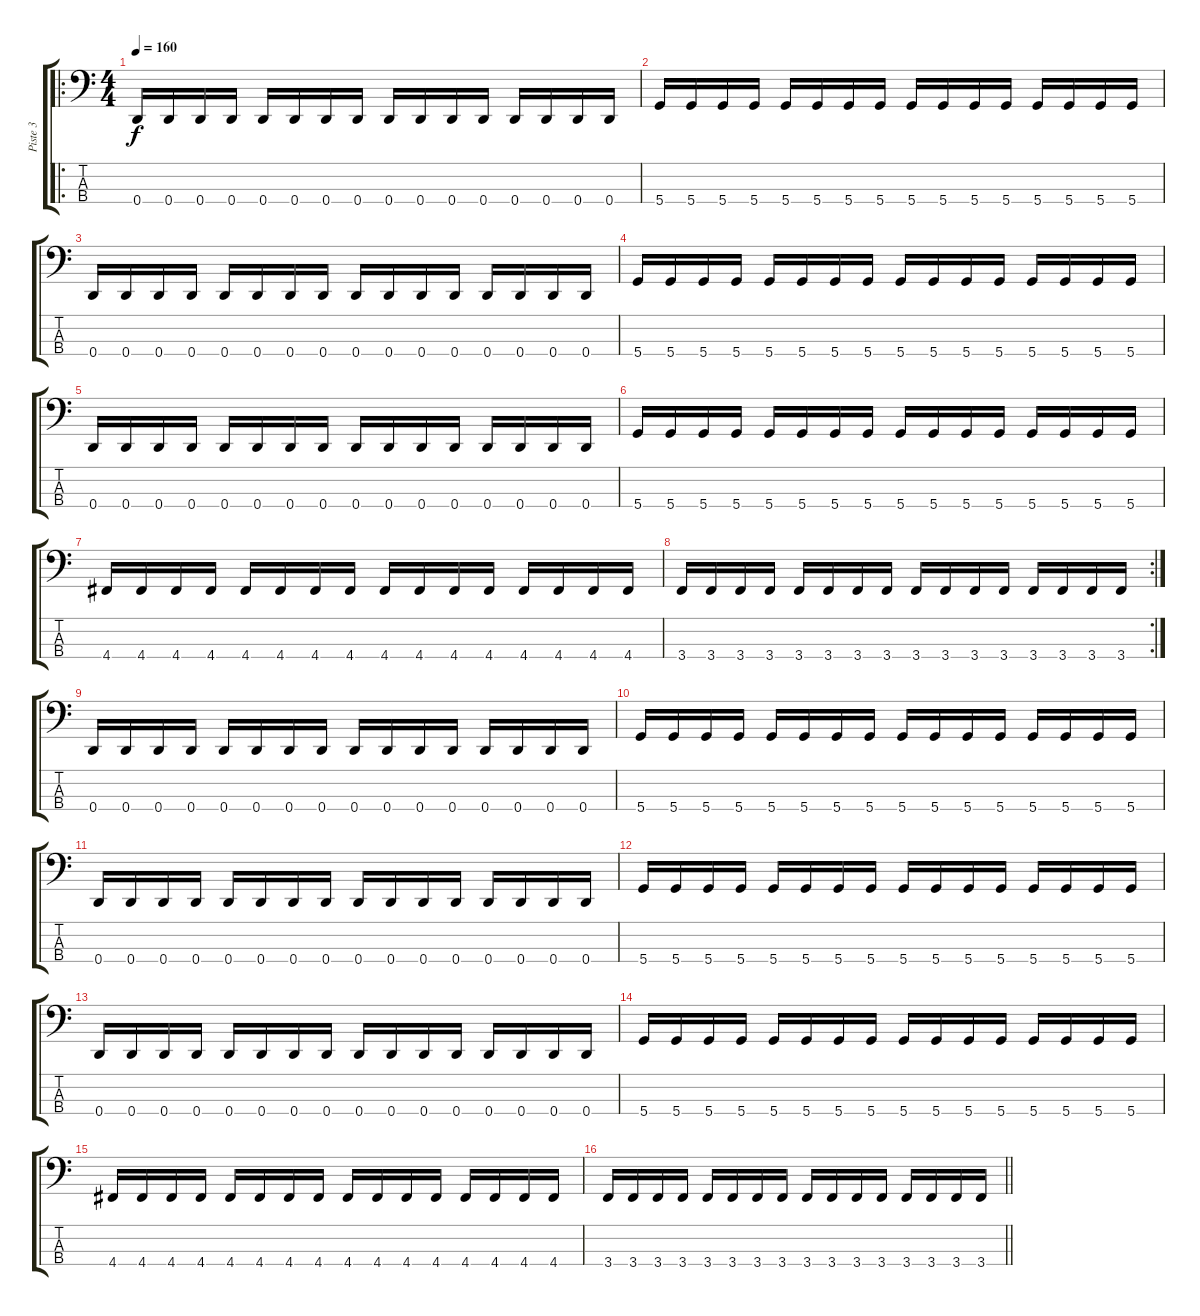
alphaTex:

\track ("Piste 3" "Piste 3") {instrument electricbassfinger}
\staff {score tabs}
\tuning (F2 C2 G1 D1) {hide}
\ro
\ts (4 4)
\tempo 160
\clef f4
\ks c
0.4.16{dy f} 0.4.16 0.4.16 0.4.16 0.4.16 0.4.16 0.4.16 0.4.16 0.4.16 0.4.16 0.4.16 0.4.16 0.4.16 0.4.16 0.4.16 0.4.16 |
5.4.16 5.4.16 5.4.16 5.4.16 5.4.16 5.4.16 5.4.16 5.4.16 5.4.16 5.4.16 5.4.16 5.4.16 5.4.16 5.4.16 5.4.16 5.4.16 |
0.4.16 0.4.16 0.4.16 0.4.16 0.4.16 0.4.16 0.4.16 0.4.16 0.4.16 0.4.16 0.4.16 0.4.16 0.4.16 0.4.16 0.4.16 0.4.16 |
5.4.16 5.4.16 5.4.16 5.4.16 5.4.16 5.4.16 5.4.16 5.4.16 5.4.16 5.4.16 5.4.16 5.4.16 5.4.16 5.4.16 5.4.16 5.4.16 |
0.4.16 0.4.16 0.4.16 0.4.16 0.4.16 0.4.16 0.4.16 0.4.16 0.4.16 0.4.16 0.4.16 0.4.16 0.4.16 0.4.16 0.4.16 0.4.16 |
5.4.16 5.4.16 5.4.16 5.4.16 5.4.16 5.4.16 5.4.16 5.4.16 5.4.16 5.4.16 5.4.16 5.4.16 5.4.16 5.4.16 5.4.16 5.4.16 |
4.4.16 4.4.16 4.4.16 4.4.16 4.4.16 4.4.16 4.4.16 4.4.16 4.4.16 4.4.16 4.4.16 4.4.16 4.4.16 4.4.16 4.4.16 4.4.16 |
\rc 2
3.4.16 3.4.16 3.4.16 3.4.16 3.4.16 3.4.16 3.4.16 3.4.16 3.4.16 3.4.16 3.4.16 3.4.16 3.4.16 3.4.16 3.4.16 3.4.16 |
0.4.16 0.4.16 0.4.16 0.4.16 0.4.16 0.4.16 0.4.16 0.4.16 0.4.16 0.4.16 0.4.16 0.4.16 0.4.16 0.4.16 0.4.16 0.4.16 |
5.4.16 5.4.16 5.4.16 5.4.16 5.4.16 5.4.16 5.4.16 5.4.16 5.4.16 5.4.16 5.4.16 5.4.16 5.4.16 5.4.16 5.4.16 5.4.16 |
0.4.16 0.4.16 0.4.16 0.4.16 0.4.16 0.4.16 0.4.16 0.4.16 0.4.16 0.4.16 0.4.16 0.4.16 0.4.16 0.4.16 0.4.16 0.4.16 |
5.4.16 5.4.16 5.4.16 5.4.16 5.4.16 5.4.16 5.4.16 5.4.16 5.4.16 5.4.16 5.4.16 5.4.16 5.4.16 5.4.16 5.4.16 5.4.16 |
0.4.16 0.4.16 0.4.16 0.4.16 0.4.16 0.4.16 0.4.16 0.4.16 0.4.16 0.4.16 0.4.16 0.4.16 0.4.16 0.4.16 0.4.16 0.4.16 |
5.4.16 5.4.16 5.4.16 5.4.16 5.4.16 5.4.16 5.4.16 5.4.16 5.4.16 5.4.16 5.4.16 5.4.16 5.4.16 5.4.16 5.4.16 5.4.16 |
4.4.16 4.4.16 4.4.16 4.4.16 4.4.16 4.4.16 4.4.16 4.4.16 4.4.16 4.4.16 4.4.16 4.4.16 4.4.16 4.4.16 4.4.16 4.4.16 |
\barLineRight lightlight
3.4.16 3.4.16 3.4.16 3.4.16 3.4.16 3.4.16 3.4.16 3.4.16 3.4.16 3.4.16 3.4.16 3.4.16 3.4.16 3.4.16 3.4.16 3.4.16
